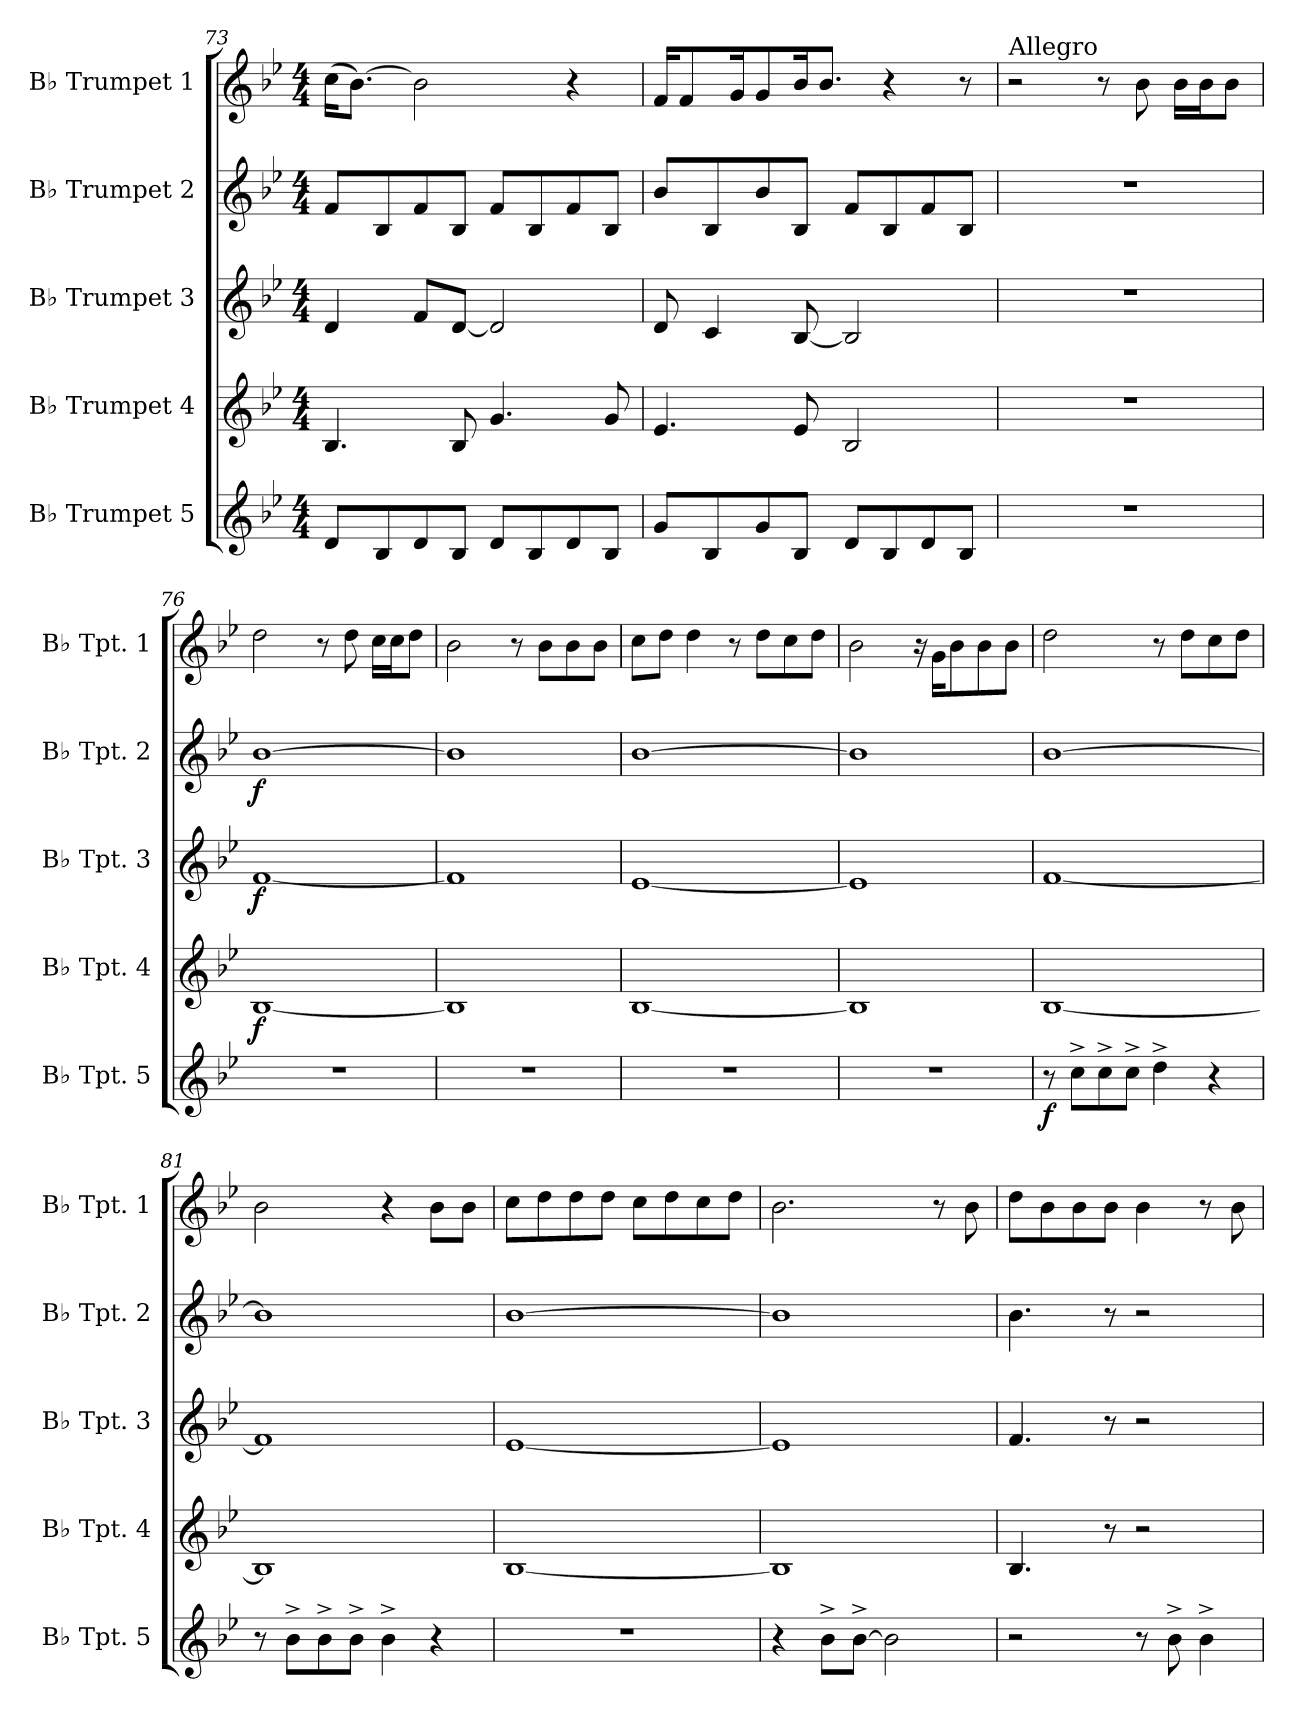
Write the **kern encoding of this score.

**kern	**dynam	**kern	**dynam	**kern	**dynam	**kern	**dynam	**kern
*part5	*part5	*part4	*part4	*part3	*part3	*part2	*part2	*part1
*staff5	*staff5	*staff4	*staff4	*staff3	*staff3	*staff2	*staff2	*staff1
*I"B♭ Trumpet 5	*	*I"B♭ Trumpet 4	*	*I"B♭ Trumpet 3	*	*I"B♭ Trumpet 2	*	*I"B♭ Trumpet 1
*I'B♭ Tpt. 5	*	*I'B♭ Tpt. 4	*	*I'B♭ Tpt. 3	*	*I'B♭ Tpt. 2	*	*I'B♭ Tpt. 1
!!LO:PB:g=z
*clefG2	*	*clefG2	*	*clefG2	*	*clefG2	*	*clefG2
*ITrd1c2	*	*ITrd1c2	*	*ITrd1c2	*	*ITrd1c2	*	*ITrd1c2
*k[b-e-a-d-]	*	*k[b-e-a-d-]	*	*k[b-e-a-d-]	*	*k[b-e-a-d-]	*	*k[b-e-a-d-]
*A-:	*	*A-:	*	*A-:	*	*A-:	*	*A-:
*M4/4	*	*M4/4	*	*M4/4	*	*M4/4	*	*M4/4
=73	=73	=73	=73	=73	=73	=73	=73	=73
8c/L	.	4.A-/	.	4c/	.	8e-/L	.	(16b-\KL
.	.	.	.	.	.	.	.	[8.a-\J)
8A-/	.	.	.	.	.	8A-/	.	.
8c/	.	.	.	8e-/L	.	8e-/	.	2a-\]
8A-/J	.	8A-/	.	[8c/J	.	8A-/J	.	.
8c/L	.	4.f/	.	2c/]	.	8e-/L	.	.
8A-/	.	.	.	.	.	8A-/	.	.
8c/	.	.	.	.	.	8e-/	.	4r
8A-/J	.	8f/	.	.	.	8A-/J	.	.
=74	=74	=74	=74	=74	=74	=74	=74	=74
8f/L	.	4.d-/	.	8c/	.	8a-/L	.	16e-/KL
.	.	.	.	.	.	.	.	8e-/
8A-/	.	.	.	4B-/	.	8A-/	.	.
.	.	.	.	.	.	.	.	16f/K
8f/	.	.	.	.	.	8a-/	.	8f/
8A-/J	.	8d-/	.	[8A-/	.	8A-/J	.	16a-/K
.	.	.	.	.	.	.	.	8.a-/J
8c/L	.	2A-/	.	2A-/]	.	8e-/L	.	.
8A-/	.	.	.	.	.	8A-/	.	4r
8c/	.	.	.	.	.	8e-/	.	.
8A-/J	.	.	.	.	.	8A-/J	.	8r
=75	=75	=75	=75	=75	=75	=75	=75	=75
!	!	!	!	!	!	!	!	!LO:TX:a:t=Allegro
1r	.	1r	.	1r	.	1r	.	2r
.	.	.	.	.	.	.	.	8r
.	.	.	.	.	.	.	.	8a-\
.	.	.	.	.	.	.	.	16a-\LL
.	.	.	.	.	.	.	.	16a-\J
.	.	.	.	.	.	.	.	8a-\J
=76	=76	=76	=76	=76	=76	=76	=76	=76
!	!	!	!LO:DY:b	!	!LO:DY:b	!	!LO:DY:b	!
1r	.	[1A-	f	[1e-	f	[1a-	f	2cc\
.	.	.	.	.	.	.	.	8r
.	.	.	.	.	.	.	.	8cc\
.	.	.	.	.	.	.	.	16b-\LL
.	.	.	.	.	.	.	.	16b-\J
.	.	.	.	.	.	.	.	8cc\J
!!LO:PB:g=z
=77	=77	=77	=77	=77	=77	=77	=77	=77
1r	.	1A-]	.	1e-]	.	1a-]	.	2a-\
.	.	.	.	.	.	.	.	8r
.	.	.	.	.	.	.	.	8a-\L
.	.	.	.	.	.	.	.	8a-\
.	.	.	.	.	.	.	.	8a-\J
!!LO:PB:g=z
=78	=78	=78	=78	=78	=78	=78	=78	=78
1r	.	[1A-	.	[1d-	.	[1a-	.	8b-\L
.	.	.	.	.	.	.	.	8cc\J
.	.	.	.	.	.	.	.	4cc\
.	.	.	.	.	.	.	.	8r
.	.	.	.	.	.	.	.	8cc\L
.	.	.	.	.	.	.	.	8b-\
.	.	.	.	.	.	.	.	8cc\J
=79	=79	=79	=79	=79	=79	=79	=79	=79
1r	.	1A-]	.	1d-]	.	1a-]	.	2a-\
.	.	.	.	.	.	.	.	16r
.	.	.	.	.	.	.	.	16f\KL
.	.	.	.	.	.	.	.	8a-\
.	.	.	.	.	.	.	.	8a-\
.	.	.	.	.	.	.	.	8a-\J
=80	=80	=80	=80	=80	=80	=80	=80	=80
!	!LO:DY:b	!	!	!	!	!	!	!
8r	f	[1A-	.	[1e-	.	[1a-	.	2cc\
8b-^\L	.	.	.	.	.	.	.	.
8b-^\	.	.	.	.	.	.	.	.
8b-^\J	.	.	.	.	.	.	.	.
4cc^\	.	.	.	.	.	.	.	8r
.	.	.	.	.	.	.	.	8cc\L
4r	.	.	.	.	.	.	.	8b-\
.	.	.	.	.	.	.	.	8cc\J
=81	=81	=81	=81	=81	=81	=81	=81	=81
8r	.	1A-]	.	1e-]	.	1a-]	.	2a-\
8a-^\L	.	.	.	.	.	.	.	.
8a-^\	.	.	.	.	.	.	.	.
8a-^\J	.	.	.	.	.	.	.	.
4a-^\	.	.	.	.	.	.	.	4r
4r	.	.	.	.	.	.	.	8a-\L
.	.	.	.	.	.	.	.	8a-\J
!!LO:PB:g=z
=82	=82	=82	=82	=82	=82	=82	=82	=82
1r	.	[1A-	.	[1d-	.	[1a-	.	8b-\L
.	.	.	.	.	.	.	.	8cc\
.	.	.	.	.	.	.	.	8cc\
.	.	.	.	.	.	.	.	8cc\J
.	.	.	.	.	.	.	.	8b-\L
.	.	.	.	.	.	.	.	8cc\
.	.	.	.	.	.	.	.	8b-\
.	.	.	.	.	.	.	.	8cc\J
=83	=83	=83	=83	=83	=83	=83	=83	=83
4r	.	1A-]	.	1d-]	.	1a-]	.	2.a-\
8a-^\L	.	.	.	.	.	.	.	.
[8a-^\J	.	.	.	.	.	.	.	.
2a-\]	.	.	.	.	.	.	.	.
.	.	.	.	.	.	.	.	8r
.	.	.	.	.	.	.	.	8a-\
=84	=84	=84	=84	=84	=84	=84	=84	=84
2r	.	4.A-/	.	4.e-/	.	4.a-\	.	8cc\L
.	.	.	.	.	.	.	.	8a-\
.	.	.	.	.	.	.	.	8a-\
.	.	8r	.	8r	.	8r	.	8a-\J
8r	.	2r	.	2r	.	2r	.	4a-\
8a-^\	.	.	.	.	.	.	.	.
4a-^\	.	.	.	.	.	.	.	8r
.	.	.	.	.	.	.	.	8a-\
=	=	=	=	=	=	=	=	=
*-	*-	*-	*-	*-	*-	*-	*-	*-
